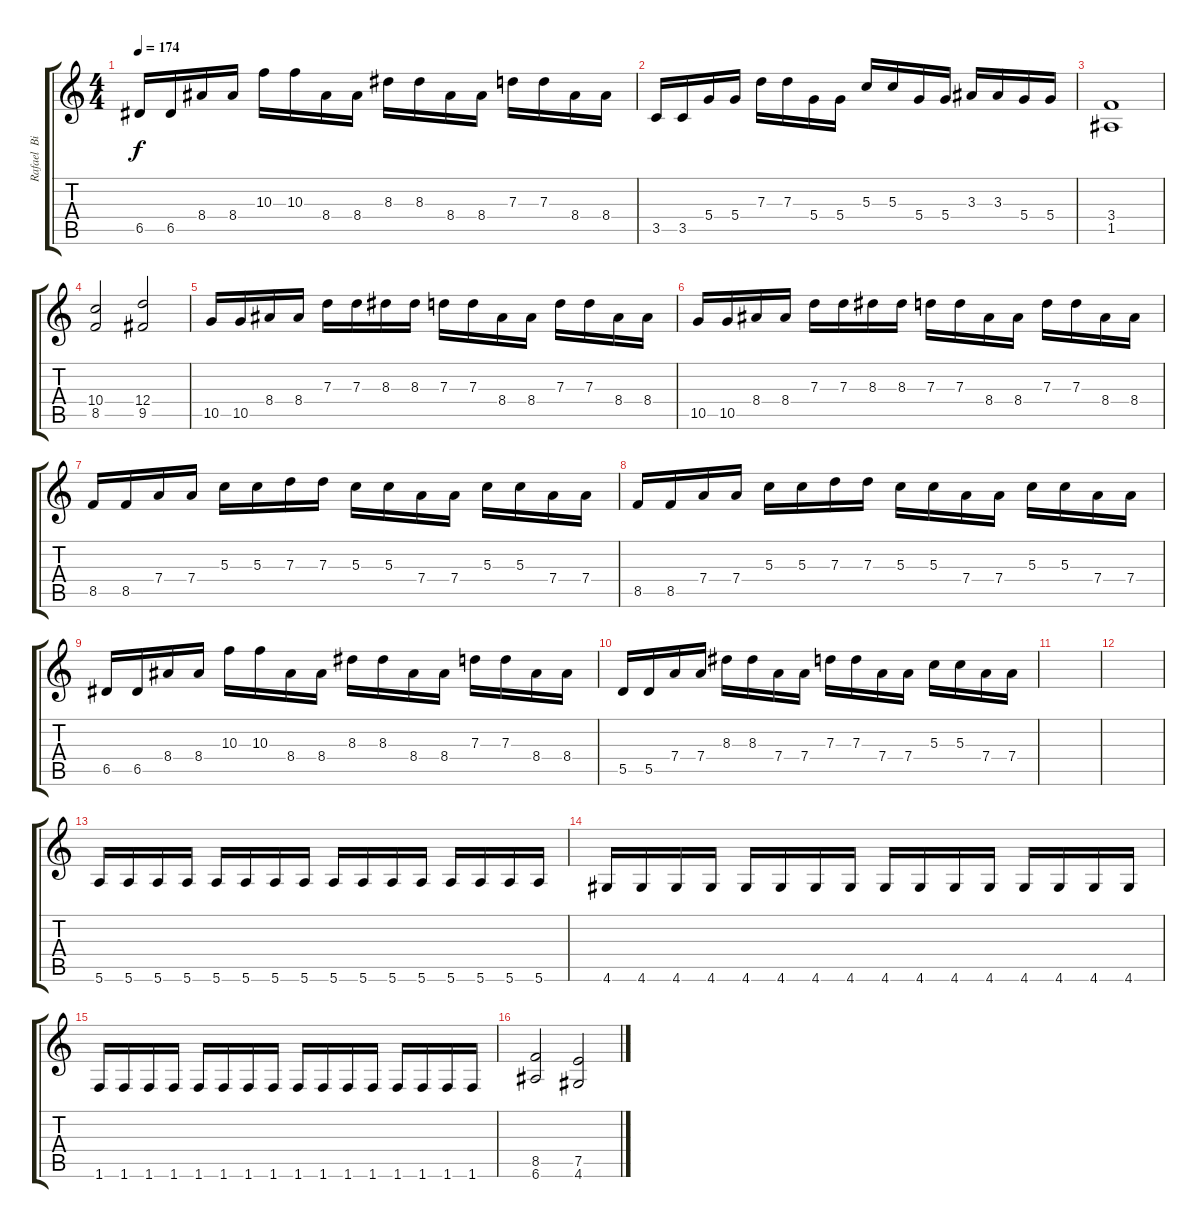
\track ("Rafael  Bittencourt" "Rafael  Bi") {instrument distortionguitar}
\staff {score tabs}
\tuning (E4 B3 G3 D3 A2 E2) {hide}
\ts (4 4)
\tempo 174
\clef g2
\ks c
6.5.16{dy f} 6.5.16 8.4.16 8.4.16 10.3.16 10.3.16 8.4.16 8.4.16 8.3.16 8.3.16 8.4.16 8.4.16 7.3.16 7.3.16 8.4.16 8.4.16 |
3.5.16 3.5.16 5.4.16 5.4.16 7.3.16 7.3.16 5.4.16 5.4.16 5.3.16 5.3.16 5.4.16 5.4.16 3.3.16 3.3.16 5.4.16 5.4.16 |
(3.4 1.5).1 |
(10.4 8.5).2 (12.4 9.5).2 |
10.5.16 10.5.16 8.4.16 8.4.16 7.3.16 7.3.16 8.3.16 8.3.16 7.3.16 7.3.16 8.4.16 8.4.16 7.3.16 7.3.16 8.4.16 8.4.16 |
10.5.16 10.5.16 8.4.16 8.4.16 7.3.16 7.3.16 8.3.16 8.3.16 7.3.16 7.3.16 8.4.16 8.4.16 7.3.16 7.3.16 8.4.16 8.4.16 |
8.5.16 8.5.16 7.4.16 7.4.16 5.3.16 5.3.16 7.3.16 7.3.16 5.3.16 5.3.16 7.4.16 7.4.16 5.3.16 5.3.16 7.4.16 7.4.16 |
8.5.16 8.5.16 7.4.16 7.4.16 5.3.16 5.3.16 7.3.16 7.3.16 5.3.16 5.3.16 7.4.16 7.4.16 5.3.16 5.3.16 7.4.16 7.4.16 |
6.5.16 6.5.16 8.4.16 8.4.16 10.3.16 10.3.16 8.4.16 8.4.16 8.3.16 8.3.16 8.4.16 8.4.16 7.3.16 7.3.16 8.4.16 8.4.16 |
5.5.16 5.5.16 7.4.16 7.4.16 8.3.16 8.3.16 7.4.16 7.4.16 7.3.16 7.3.16 7.4.16 7.4.16 5.3.16 5.3.16 7.4.16 7.4.16 |
|
|
5.6.16 5.6.16 5.6.16 5.6.16 5.6.16 5.6.16 5.6.16 5.6.16 5.6.16 5.6.16 5.6.16 5.6.16 5.6.16 5.6.16 5.6.16 5.6.16 |
4.6.16 4.6.16 4.6.16 4.6.16 4.6.16 4.6.16 4.6.16 4.6.16 4.6.16 4.6.16 4.6.16 4.6.16 4.6.16 4.6.16 4.6.16 4.6.16 |
1.6.16 1.6.16 1.6.16 1.6.16 1.6.16 1.6.16 1.6.16 1.6.16 1.6.16 1.6.16 1.6.16 1.6.16 1.6.16 1.6.16 1.6.16 1.6.16 |
(8.5 6.6).2 (7.5 4.6).2
